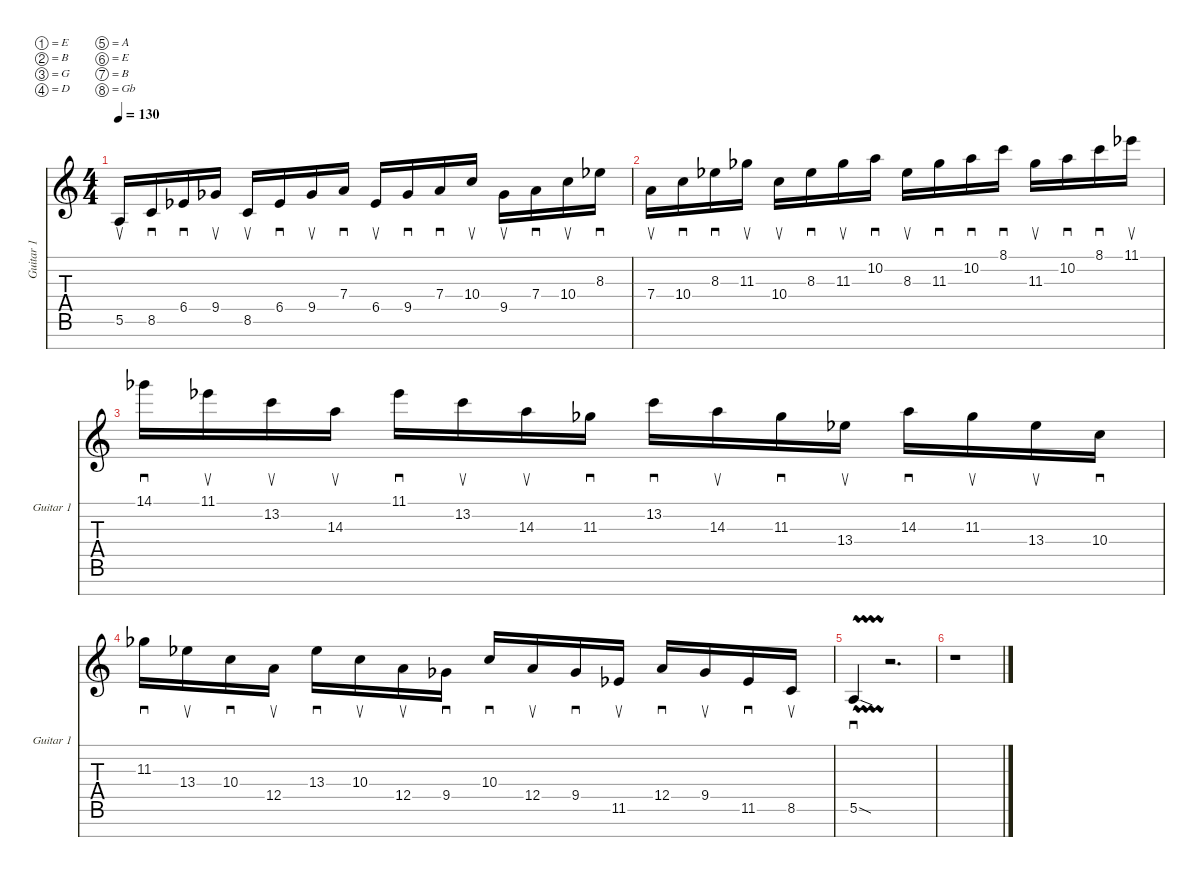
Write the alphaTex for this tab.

\defaultSystemsLayout 4
\hideDynamics
\bracketExtendMode nobrackets
\singleTrackTrackNamePolicy allsystems
\multiTrackTrackNamePolicy allsystems
\firstSystemTrackNameMode fullname
\otherSystemsTrackNameMode fullname
\otherSystemsTrackNameOrientation horizontal
\track ("Guitar 1" "od.guit.") {defaultSystemsLayout 2 instrument overdrivenguitar}
\staff {score tabs}
\tuning (E4 B3 G3 D3 A2 E2 B1 Gb1)
\ts (4 4)
\tempo 130
\clef g2
\ks aminor
5.6.16{su dy mf beam Up} 8.6.16{sd beam Up} 6.5{acc b}.16{sd beam Up} 9.5{acc b}.16{su beam Up} 8.6.16{su beam Up} 6.5{acc b}.16{sd beam Up} 9.5{acc b}.16{su beam Up} 7.4.16{sd beam Up} 6.5{acc b}.16{su beam Up} 9.5{acc b}.16{sd beam Up} 7.4.16{sd beam Up} 10.4.16{su beam Up} 9.5{acc b}.16{su beam Down} 7.4.16{sd beam Down} 10.4.16{su beam Down} 8.3{acc b}.16{sd beam Down} |
7.4.16{su beam Down} 10.4.16{sd beam Down} 8.3{acc b}.16{sd beam Down} 11.3{acc b}.16{su beam Down} 10.4.16{su beam Down} 8.3{acc b}.16{sd beam Down} 11.3{acc b}.16{su beam Down} 10.2.16{sd beam Down} 8.3{acc b}.16{su beam Down} 11.3{acc b}.16{sd beam Down} 10.2.16{sd beam Down} 8.1.16{sd beam Down} 11.3{acc b}.16{su beam Down} 10.2.16{sd beam Down} 8.1.16{sd beam Down} 11.1{acc b}.16{su beam Down} |
14.1{acc b}.16{sd beam Down} 11.1{acc b}.16{su beam Down} 13.2.16{su beam Down} 14.3.16{su beam Down} 11.1{acc b}.16{sd beam Down} 13.2.16{su beam Down} 14.3.16{su beam Down} 11.3{acc b}.16{sd beam Down} 13.2.16{sd beam Down} 14.3.16{su beam Down} 11.3{acc b}.16{sd beam Down} 13.4{acc b}.16{su beam Down} 14.3.16{sd beam Down} 11.3{acc b}.16{su beam Down} 13.4{acc b}.16{su beam Down} 10.4.16{sd beam Down} |
11.3{acc b}.16{sd beam Down} 13.4{acc b}.16{su beam Down} 10.4.16{sd beam Down} 12.5.16{su beam Down} 13.4{acc b}.16{sd beam Down} 10.4.16{su beam Down} 12.5.16{su beam Down} 9.5{acc b}.16{sd beam Down} 10.4.16{sd beam Up} 12.5.16{su beam Up} 9.5{acc b}.16{sd beam Up} 11.6{acc b}.16{su beam Up} 12.5.16{sd beam Up} 9.5{acc b}.16{su beam Up} 11.6{acc b}.16{sd beam Up} 8.6.16{su beam Up} |
5.6{vw sod}.4{sd beam Up} r.2{d beam Up} |
\scale
0.969568 r.1{beam Down}
